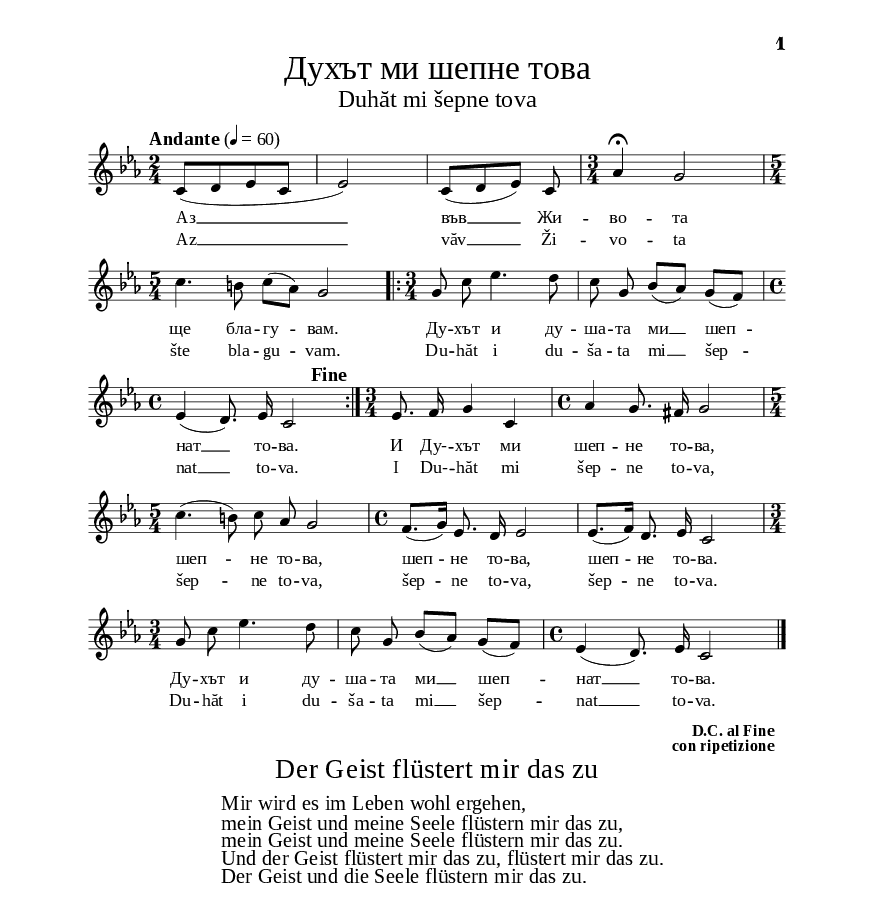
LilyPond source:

\version "2.24.3"

% include paper part and global functions
\include "include/globals.ily"

\bookpart {
  \label #'ref101_2
  \tocItem \markup "Духът ми шепне това – Duhăt mi šepne tova"
  \include "include/bookpart-paper.ily"
  \score {
    \include "include/score-layout.ily"


    \new Voice \absolute{
      \clef treble
      \key c \minor
      \time 2/4
      \tempoFunc "Andante" 4 "60"
      \autoBeamOff

      c'8 ( [ d'8 es'8 c'8 ] | es'2 ) | c'8 ( [ d'8 es'8] ) c'8 | \time 3/4  | as'4 ^\fermata g'2 | \time 5/4 \break

      c''4. b'8 c''8 ( [ as'8 ) ] g'2 | \bar ".|:"
        \time 3/4 g'8 c''8 es''4. d''8 | c''8 g'8 bes'8 ( [ as'8 ) ] g'8 ( [ f'8 ) ] | \time 4/4 \break

        es'4 ( d'8. ) es'16 \tempo "      Fine" c'2
      \bar ":|." \time 3/4 | es'8. f'16 g'4 c'4 | \time 4/4 | as'4 g'8. fis'16 g'2 | \time 5/4 \break

      c''4. ( b'8 ) c''8 as'8 g'2 | \time 4/4 | f'8. ( [ g'16 ) ] es'8. d'16 es'2 | es'8. ( [ f'16 ) ] d'8. es'16 c'2 | \time 3/4 \break

      g'8 c''8 es''4. d''8 | c''8 g'8 bes'8 ( [ as'8 ) ] g'8 ( [ f'8 ) ] | \time 4/4 | es'4 ( d'8. ) es'16 c'2  \bar "|."

    }

    \addlyrics {
      Аз __     във __   Жи --
      во -- та ще бла -- гу -- вам. Ду
      -- хът и ду -- ша -- та ми __  шеп
      -- нат __  то -- ва. И "Ду-" -- хът
      ми шеп -- не то -- ва, шеп -- не
      то -- ва, шеп -- не то -- ва,
      шеп -- не то -- ва. Ду -- хът и
      ду -- ша -- та ми __  шеп -- нат __
      то -- ва.}
     \addlyrics {
      Az __     văv __   Ži --
      vo -- ta šte bla -- gu -- vam. Du
      -- hăt i du -- ša -- ta mi __  šep
      -- nat __ to -- va. I "Du-" -- hăt
      mi šep -- ne to -- va, šep -- ne
      to -- va, šep -- ne to -- va,
      šep -- ne to -- va. Du -- hăt i
      du -- ša -- ta mi __  šep -- nat __
      to -- va.}


        \header {
          title = \titleFunc "Духът ми шепне това" "Duhăt mi šepne tova"
        }

        \midi{}

      } % score

  \markup \empty-one
      \markup \dc-two "D.C. al Fine" "con ripetizione"
      

      % include foreign translation(s) of the song
    
      \version "2.24.4"

\markup \fill-line { \fontsize #deTitleFontSize "Der Geist flüstert mir das zu" }

\markup \null
\markup \null
\markup \abs-fontsize #10 {
     \fill-line {
  \override #`(baseline-skip . ,deCoupletBaselineSkip)

  \column { 

\line { " " Mir wird es im Leben wohl ergehen, }

\line { " " mein Geist und meine Seele flüstern mir das zu, }
\line { " " mein Geist und meine Seele flüstern mir das zu. }

\line { " " Und der Geist flüstert mir das zu, flüstert mir das zu.}

\line { " " Der Geist und die Seele flüstern mir das zu.}
  }
  }
}


    } % bookpart
